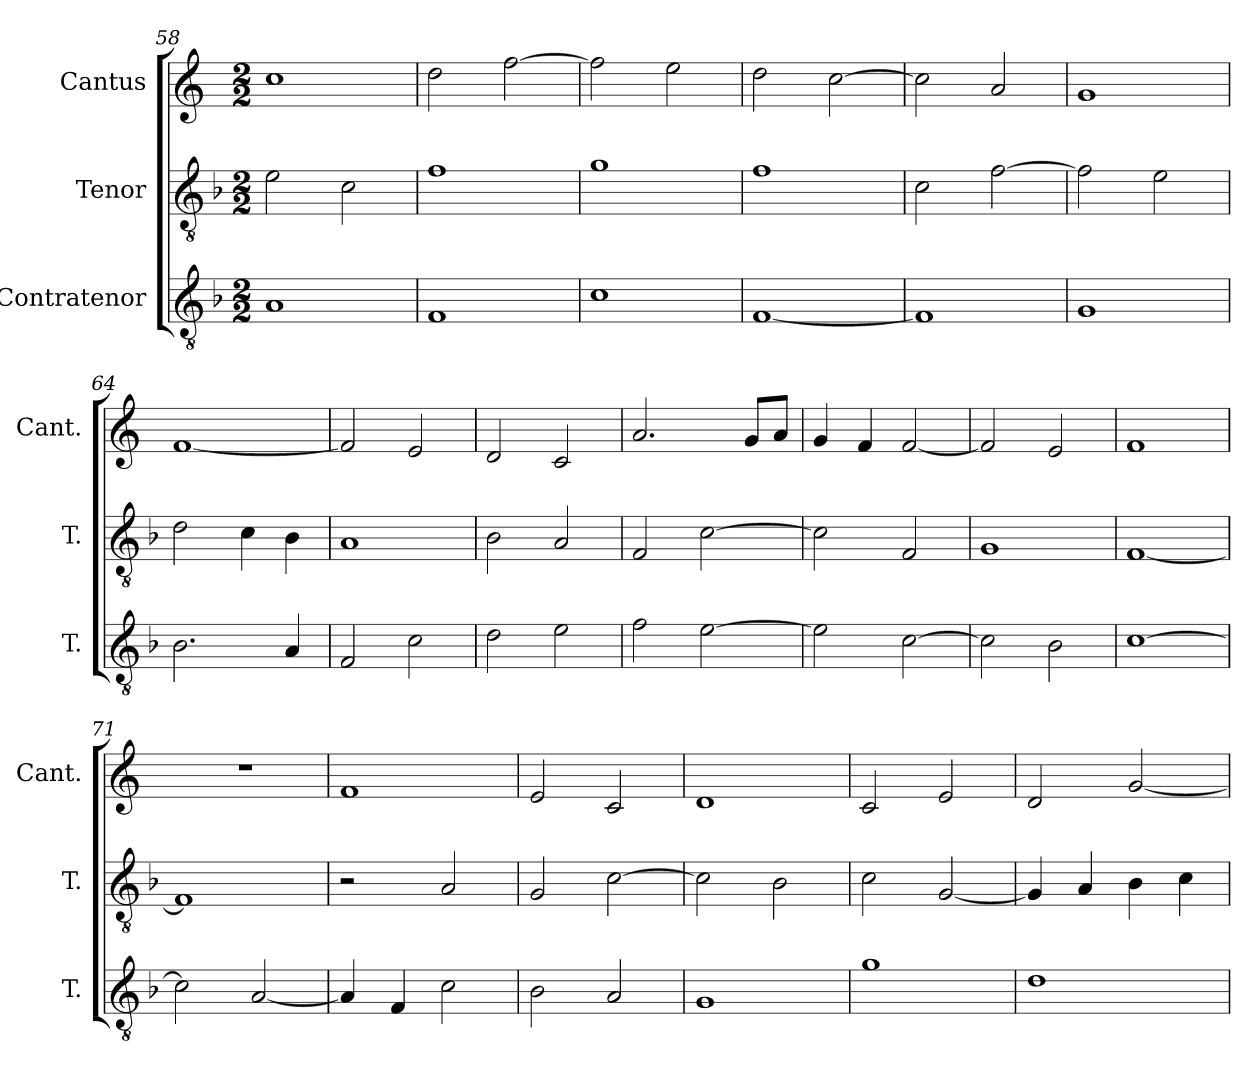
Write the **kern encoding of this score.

**kern	**kern	**kern
*part3	*part2	*part1
*staff3	*staff2	*staff1
*I"Contratenor	*I"Tenor	*I"Cantus
*I'T.	*I'T.	*I'Cant.
*clefGv2	*clefGv2	*clefG2
*ITrd7c12	*ITrd7c12	*
*k[b-]	*k[b-]	*k[]
*F:	*F:	*C:
*M2/2	*M2/2	*M2/2
=58	=58	=58
1AA/	2E\	1cc\
.	2C\	.
=59	=59	=59
1FF/	1F\	2dd\
.	.	[2ff\
=60	=60	=60
1C\	1G\	2ff\]
.	.	2ee\
=61	=61	=61
[1FF/	1F\	2dd\
.	.	[2cc\
=62	=62	=62
1FF/]	2C\	2cc\]
.	[2F\	2a/
=63	=63	=63
1GG/	2F\]	1g/
.	2E\	.
=64	=64	=64
2.BB-\	2D\	[1f/
.	4C\	.
4AA/	4BB-\	.
=65	=65	=65
2FF/	1AA/	2f/]
2C\	.	2e/
=66	=66	=66
2D\	2BB-\	2d/
2E\	2AA/	2c/
=67	=67	=67
2F\	2FF/	2.a/
[2E\	[2C\	.
.	.	8g/L
.	.	8a/J
=68	=68	=68
2E\]	2C\]	4g/
.	.	4f/
[2C\	2FF/	[2f/
=69	=69	=69
2C\]	1GG/	2f/]
2BB-\	.	2e/
=70	=70	=70
[1C\	[1FF/	1f/
=71	=71	=71
2C\]	1FF/]	1r
[2AA/	.	.
=72	=72	=72
4AA/]	2r	1f/
4FF/	.	.
2C\	2AA/	.
=73	=73	=73
2BB-\	2GG/	2e/
2AA/	[2C\	2c/
=74	=74	=74
1GG/	2C\]	1d/
.	2BB-\	.
=75	=75	=75
1G\	2C\	2c/
.	[2GG/	2e/
=76	=76	=76
1D\	4GG/]	2d/
.	4AA/	.
.	4BB-\	[2g/
.	4C\	.
=	=	=
*-	*-	*-
